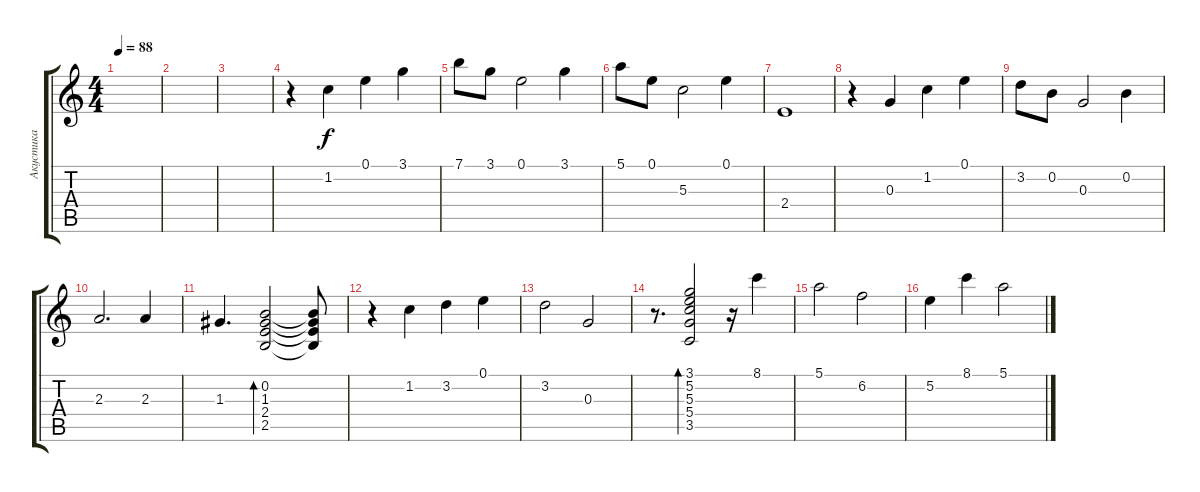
\track ("Акустика" "Акустика") {instrument acousticguitarsteel}
\staff {score tabs}
\tuning (E4 B3 G3 D3 A2 E2) {hide}
\ts (4 4)
\tempo 88
\clef g2
\ks c
|
|
|
r.4 1.2.4 0.1.4 3.1.4 |
7.1.8 3.1.8 0.1.2 3.1.4 |
5.1.8 0.1.8 5.3.2 0.1.4 |
2.4.1 |
r.4 0.3.4 1.2.4 0.1.4 |
3.2.8 0.2.8 0.3.2 0.2.4 |
2.3.2{d} 2.3.4 |
1.3.4{d} (0.2 1.3 2.4 2.5).2{bd 480} (0.2{t} 1.3{t} 2.4{t} 2.5{t}).8 |
r.4 1.2.4 3.2.4 0.1.4 |
3.2.2 0.3.2 |
r.8{d} (3.1 5.2 5.3 5.4 3.5).2{bd 240} r.16 8.1.4 |
5.1.2 6.2.2 |
5.2.4 8.1.4 5.1.2
